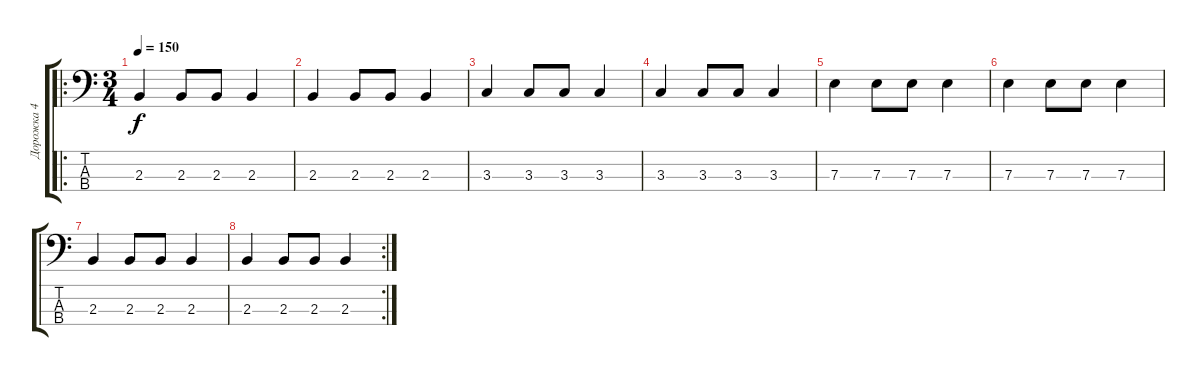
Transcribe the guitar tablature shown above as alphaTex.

\track ("Дорожка 4" "Дорожка 4") {instrument acousticbass}
\staff {score tabs}
\tuning (G2 D2 A1 E1) {hide}
\ro
\ts (3 4)
\tempo 150
\clef f4
\ks c
2.3.4{dy f} 2.3.8 2.3.8 2.3.4 |
2.3.4 2.3.8 2.3.8 2.3.4 |
3.3.4 3.3.8 3.3.8 3.3.4 |
3.3.4 3.3.8 3.3.8 3.3.4 |
7.3.4 7.3.8 7.3.8 7.3.4 |
7.3.4 7.3.8 7.3.8 7.3.4 |
2.3.4 2.3.8 2.3.8 2.3.4 |
\rc 2
2.3.4 2.3.8 2.3.8 2.3.4
